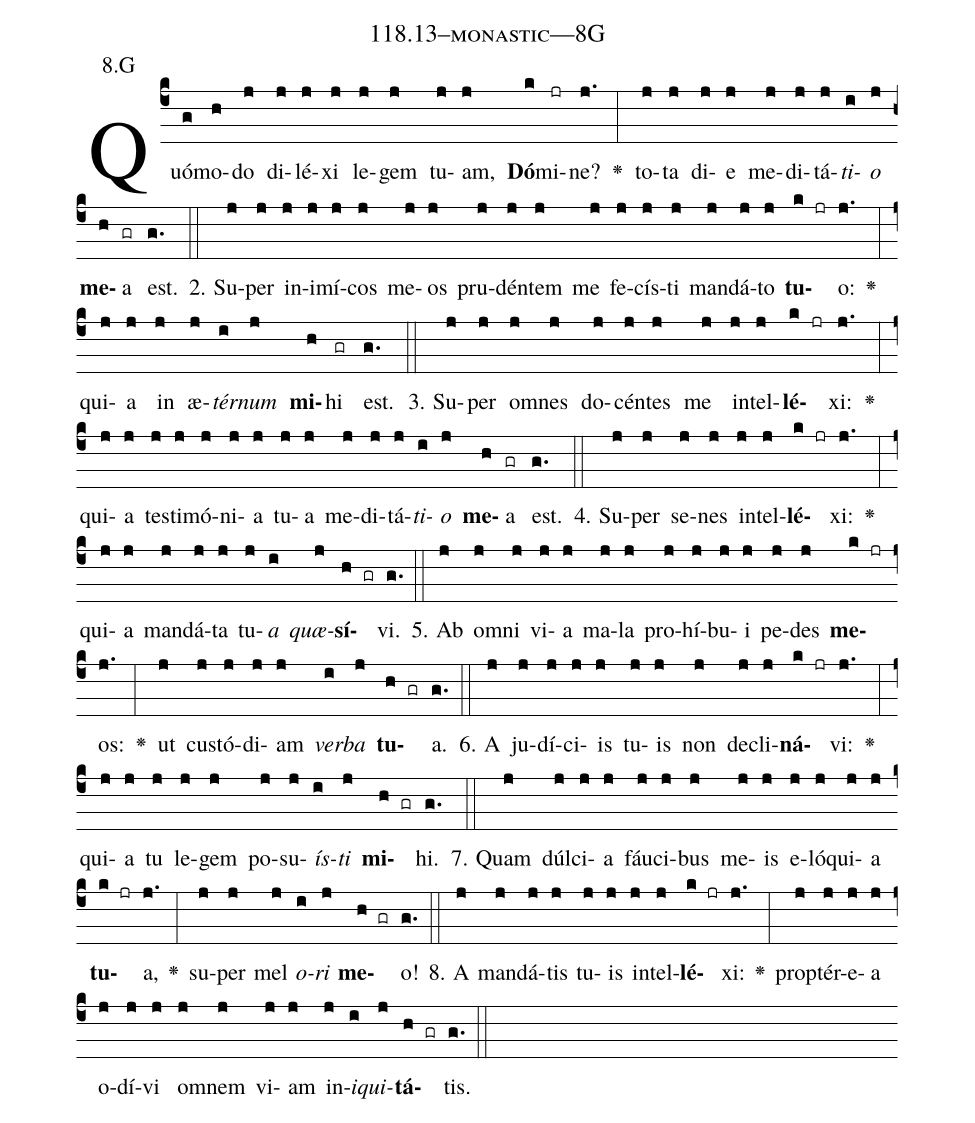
name: 118.13--monastic---8G;
annotation: 8.G;
%%
(c4)Quó(g)mo(h)do(j) di(j)lé(j)xi(j) le(j)gem(j) tu(j)am,(j) <b>Dó</b>(k)mi(jr)ne?(j.) <v>\greheightstar</v>(:) to(j)ta(j) di(j)e(j) me(j)di(j)tá(j)<i>ti</i>(i)<i>o</i>(j) <b>me</b>(h)a(gr) est.(g.) (::)
2. Su(j)per(j) in(j)i(j)mí(j)cos(j) me(j)os(j) pru(j)dén(j)tem(j) me(j) fe(j)cís(j)ti(j) man(j)dá(j)to(j) <b>tu</b>(k jr)o:(j.) <v>\greheightstar</v>(:) qui(j)a(j) in(j) æ(j)<i>tér</i>(i)<i>num</i>(j) <b>mi</b>(h)hi(gr) est.(g.) (::)
3. Su(j)per(j) om(j)nes(j) do(j)cén(j)tes(j) me(j) in(j)tel(j)<b>lé</b>(k jr)xi:(j.) <v>\greheightstar</v>(:) qui(j)a(j) tes(j)ti(j)mó(j)ni(j)a(j) tu(j)a(j) me(j)di(j)tá(j)<i>ti</i>(i)<i>o</i>(j) <b>me</b>(h)a(gr) est.(g.) (::)
4. Su(j)per(j) se(j)nes(j) in(j)tel(j)<b>lé</b>(k jr)xi:(j.) <v>\greheightstar</v>(:) qui(j)a(j) man(j)dá(j)ta(j) tu(j)<i>a</i>(i) <i>quæ</i>(j)<b>sí</b>(h gr)vi.(g.) (::)
5. Ab(j) om(j)ni(j) vi(j)a(j) ma(j)la(j) pro(j)hí(j)bu(j)i(j) pe(j)des(j) <b>me</b>(k jr)os:(j.) <v>\greheightstar</v>(:) ut(j) cus(j)tó(j)di(j)am(j) <i>ver</i>(i)<i>ba</i>(j) <b>tu</b>(h gr)a.(g.) (::)
6. A(j) ju(j)dí(j)ci(j)is(j) tu(j)is(j) non(j) de(j)cli(j)<b>ná</b>(k jr)vi:(j.) <v>\greheightstar</v>(:) qui(j)a(j) tu(j) le(j)gem(j) po(j)su(j)<i>ís</i>(i)<i>ti</i>(j) <b>mi</b>(h gr)hi.(g.) (::)
7. Quam(j) dúl(j)ci(j)a(j) fáu(j)ci(j)bus(j) me(j)is(j) e(j)ló(j)qui(j)a(j) <b>tu</b>(k jr)a,(j.) <v>\greheightstar</v>(:) su(j)per(j) mel(j) <i>o</i>(i)<i>ri</i>(j) <b>me</b>(h gr)o!(g.) (::)
8. A(j) man(j)dá(j)tis(j) tu(j)is(j) in(j)tel(j)<b>lé</b>(k jr)xi:(j.) <v>\greheightstar</v>(:) prop(j)tér(j)e(j)a(j) o(j)dí(j)vi(j) om(j)nem(j) vi(j)am(j) in(j)<i>i</i>(i)<i>qui</i>(j)<b>tá</b>(h gr)tis.(g.) (::)
